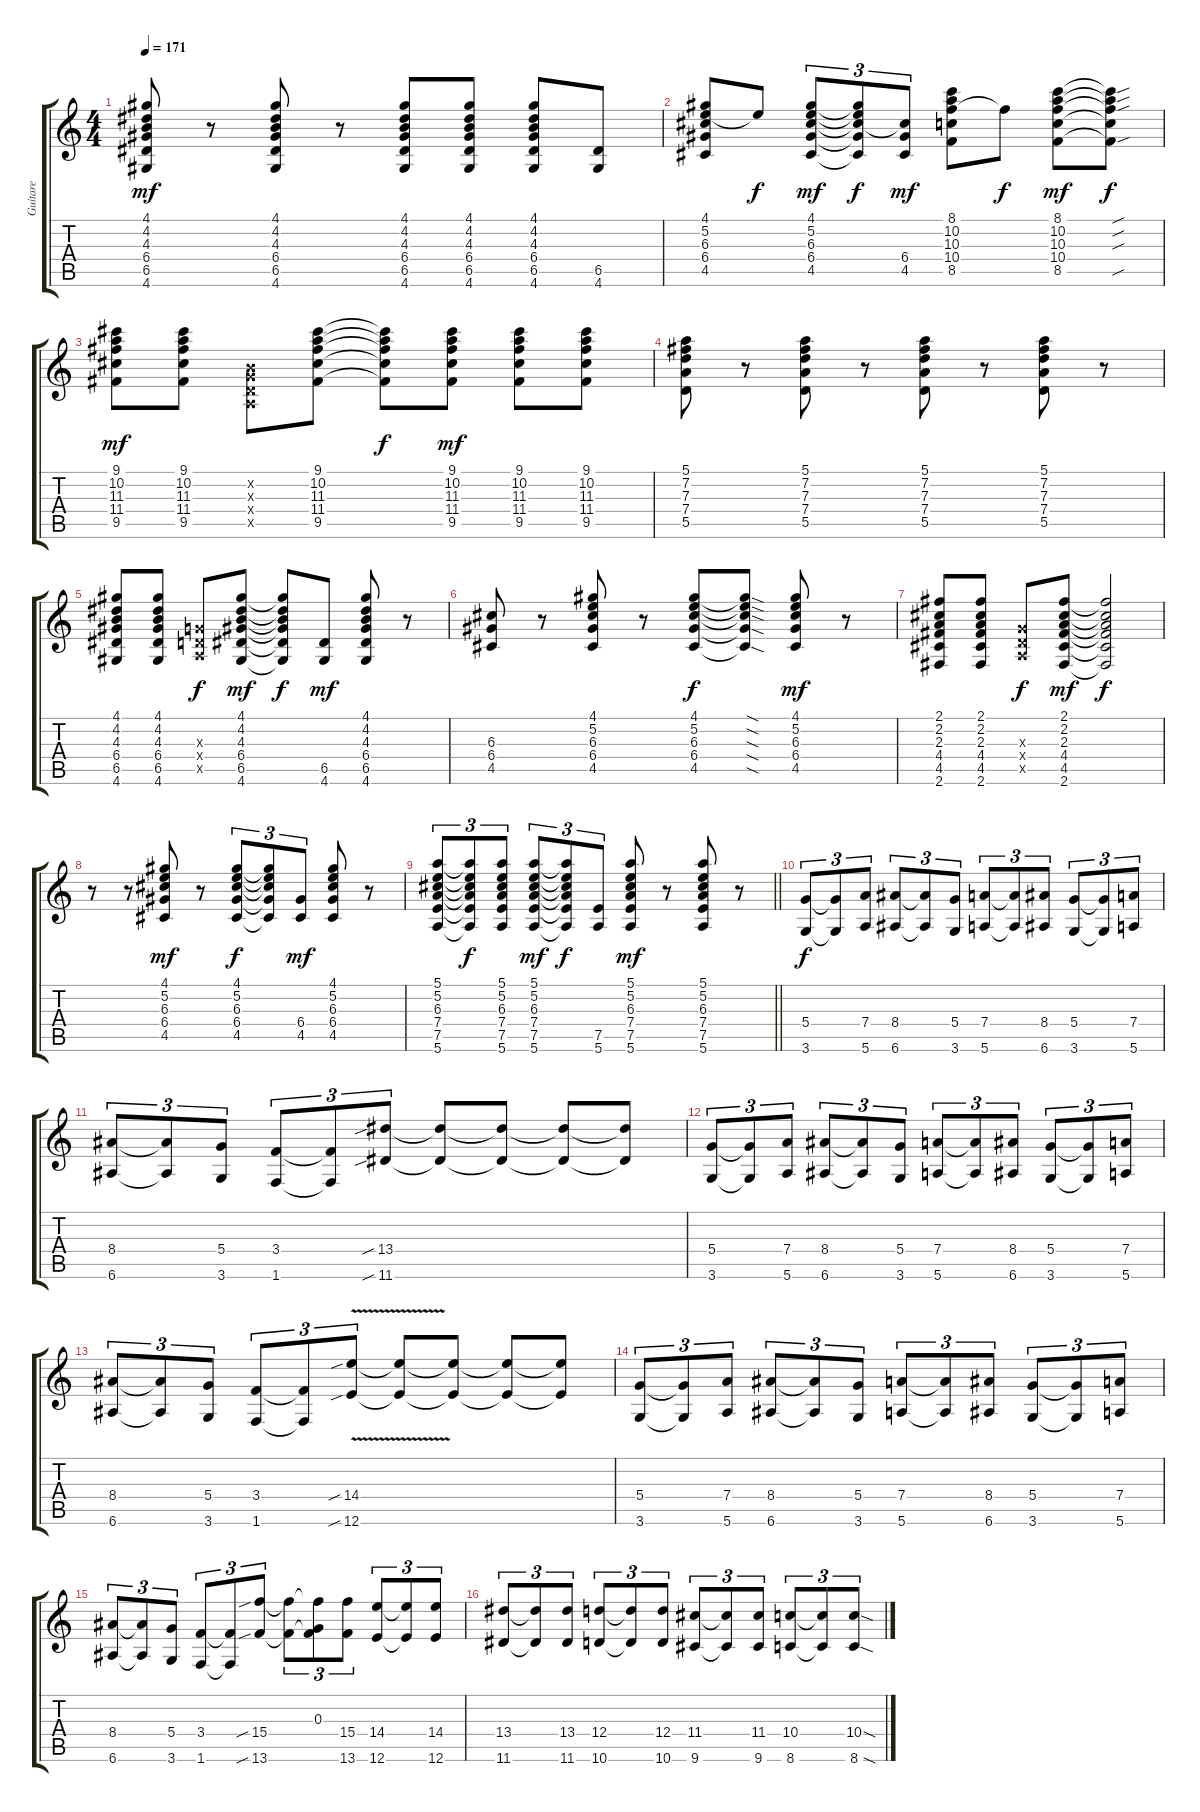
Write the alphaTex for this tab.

\track ("Guitare" "Guitare") {instrument distortionguitar}
\staff {score tabs}
\tuning (E4 B3 G3 D3 A2 E2) {hide}
\ts (4 4)
\tempo 171
\clef g2
\ks c
(4.1 4.2 4.3 6.4 6.5 4.6).8{dy mf} r.8 (4.1 4.2 4.3 6.4 6.5 4.6).8 r.8 (4.1 4.2 4.3 6.4 6.5 4.6).8 (4.1 4.2 4.3 6.4 6.5 4.6).8 (4.1 4.2 4.3 6.4 6.5 4.6).8 (6.5 4.6).8 |
(4.1 5.2 6.3 6.4 4.5).8 5.2{t}.8{dy f} (4.1 5.2 6.3 6.4 4.5).8{tu (3 2) dy mf} (4.1{t} 5.2{t} 6.3{t} 6.4{t} 4.5{t}).8{tu (3 2) dy f} (6.3{t} 6.4 4.5).8{tu (3 2) dy mf} (8.1 10.2 10.3 10.4 8.5).8 10.3{t}.8{dy f} (8.1 10.2 10.3 10.4 8.5).8{dy mf} (8.1{sou t} 10.2{sou t} 10.3{sou t} 10.4{t} 8.5{sou t}).8{dy f} |
(9.1 10.2 11.3 11.4 9.5).8{dy mf} (9.1 10.2 11.3 11.4 9.5).8 (0.2{x} 0.3{x} 0.4{x} 0.5{x}).8 (9.1 10.2 11.3 11.4 9.5).8 (9.1{t} 10.2{t} 11.3{t} 11.4{t} 9.5{t}).8{dy f} (9.1 10.2 11.3 11.4 9.5).8{dy mf} (9.1 10.2 11.3 11.4 9.5).8 (9.1 10.2 11.3 11.4 9.5).8 |
(5.1 7.2 7.3 7.4 5.5).8 r.8 (5.1 7.2 7.3 7.4 5.5).8 r.8 (5.1 7.2 7.3 7.4 5.5).8 r.8 (5.1 7.2 7.3 7.4 5.5).8 r.8 |
(4.1 4.2 4.3 6.4 6.5 4.6).8 (4.1 4.2 4.3 6.4 6.5 4.6).8 (0.3{x} 0.4{x} 0.5{x}).8{dy f} (4.1 4.2 4.3 6.4 6.5 4.6).8{dy mf} (4.1{t} 4.2{t} 4.3{t} 6.4{t} 6.5{t} 4.6{t}).8{dy f} (6.5 4.6).8{dy mf} (4.1 4.2 4.3 6.4 6.5 4.6).8 r.8 |
(6.3 6.4 4.5).8 r.8 (4.1 5.2 6.3 6.4 4.5).8 r.8 (4.1 5.2 6.3 6.4 4.5).8{dy f} (4.1{sod t} 5.2{sod t} 6.3{sod t} 6.4{sod t} 4.5{sod t}).8 (4.1 5.2 6.3 6.4 4.5).8{dy mf} r.8 |
(2.1 2.2 2.3 4.4 4.5 2.6).8 (2.1 2.2 2.3 4.4 4.5 2.6).8 (0.3{x} 0.4{x} 0.5{x}).8{dy f} (2.1 2.2 2.3 4.4 4.5 2.6).8{dy mf} (2.1{t} 2.2{t} 2.3{t} 4.4{t} 4.5{t} 2.6{t}).2{dy f} |
r.8 r.8 (4.1 5.2 6.3 6.4 4.5).8{dy mf} r.8 (4.1 5.2 6.3 6.4 4.5).8{tu (3 2) dy f} (4.1{t} 5.2{t} 6.3{t} 6.4{t} 4.5{t}).8{tu (3 2)} (6.4 4.5).8{tu (3 2) dy mf} (4.1 5.2 6.3 6.4 4.5).8 r.8 |
\barLineRight lightlight
(5.1 5.2 6.3 7.4 7.5 5.6).8{tu (3 2)} (5.1{t} 5.2{t} 6.3{t} 7.4{t} 7.5{t} 5.6{t}).8{tu (3 2) dy f} (5.1 5.2 6.3 7.4 7.5 5.6).8{tu (3 2)} (5.1 5.2 6.3 7.4 7.5 5.6).8{tu (3 2) dy mf} (5.1{t} 5.2{t} 6.3{t} 7.4{t} 7.5{t} 5.6{t}).8{tu (3 2) dy f} (7.5 5.6).8{tu (3 2)} (5.1 5.2 6.3 7.4 7.5 5.6).8{dy mf} r.8 (5.1 5.2 6.3 7.4 7.5 5.6).8 r.8 |
\section ("" "")
(5.4 3.6).8{tu (3 2) dy f volume 11 instrument distortionguitar} (5.4{t} 3.6{t}).8{tu (3 2)} (7.4 5.6).8{tu (3 2)} (8.4 6.6).8{tu (3 2)} (8.4{t} 6.6{t}).8{tu (3 2)} (5.4 3.6).8{tu (3 2)} (7.4 5.6).8{tu (3 2)} (7.4{t} 5.6{t}).8{tu (3 2)} (8.4 6.6).8{tu (3 2)} (5.4 3.6).8{tu (3 2)} (5.4{t} 3.6{t}).8{tu (3 2)} (7.4 5.6).8{tu (3 2)} |
(8.4 6.6).8{tu (3 2)} (8.4{t} 6.6{t}).8{tu (3 2)} (5.4 3.6).8{tu (3 2)} (3.4 1.6).8{tu (3 2)} (3.4{t} 1.6{t}).8{tu (3 2)} (13.4{sib} 11.6{sib}).8{tu (3 2)} (13.4{t} 11.6{t}).8 (13.4{t} 11.6{t}).8 (13.4{t} 11.6{t}).8 (13.4{t} 11.6{t}).8 |
(5.4 3.6).8{tu (3 2)} (5.4{t} 3.6{t}).8{tu (3 2)} (7.4 5.6).8{tu (3 2)} (8.4 6.6).8{tu (3 2)} (8.4{t} 6.6{t}).8{tu (3 2)} (5.4 3.6).8{tu (3 2)} (7.4 5.6).8{tu (3 2)} (7.4{t} 5.6{t}).8{tu (3 2)} (8.4 6.6).8{tu (3 2)} (5.4 3.6).8{tu (3 2)} (5.4{t} 3.6{t}).8{tu (3 2)} (7.4 5.6).8{tu (3 2)} |
(8.4 6.6).8{tu (3 2)} (8.4{t} 6.6{t}).8{tu (3 2)} (5.4 3.6).8{tu (3 2)} (3.4 1.6).8{tu (3 2)} (3.4{t} 1.6{t}).8{tu (3 2)} (14.4{v sib} 12.6{v sib}).8{tu (3 2)} (14.4{t} 12.6{t}).8 (14.4{t} 12.6{t}).8 (14.4{t} 12.6{t}).8 (14.4{t} 12.6{t}).8 |
(5.4 3.6).8{tu (3 2)} (5.4{t} 3.6{t}).8{tu (3 2)} (7.4 5.6).8{tu (3 2)} (8.4 6.6).8{tu (3 2)} (8.4{t} 6.6{t}).8{tu (3 2)} (5.4 3.6).8{tu (3 2)} (7.4 5.6).8{tu (3 2)} (7.4{t} 5.6{t}).8{tu (3 2)} (8.4 6.6).8{tu (3 2)} (5.4 3.6).8{tu (3 2)} (5.4{t} 3.6{t}).8{tu (3 2)} (7.4 5.6).8{tu (3 2)} |
(8.4 6.6).8{tu (3 2)} (8.4{t} 6.6{t}).8{tu (3 2)} (5.4 3.6).8{tu (3 2)} (3.4 1.6).8{tu (3 2)} (3.4{t} 1.6{t}).8{tu (3 2)} (15.4{sib} 13.6{sib}).8{tu (3 2)} (15.4{t} 13.6{t}).8{tu (3 2)} (0.3 15.4{t} 13.6{t}).8{tu (3 2)} (15.4 13.6).8{tu (3 2)} (14.4 12.6).8{tu (3 2)} (14.4{t} 12.6{t}).8{tu (3 2)} (14.4 12.6).8{tu (3 2)} |
(13.4 11.6).8{tu (3 2)} (13.4{t} 11.6{t}).8{tu (3 2)} (13.4 11.6).8{tu (3 2)} (12.4 10.6).8{tu (3 2)} (12.4{t} 10.6{t}).8{tu (3 2)} (12.4 10.6).8{tu (3 2)} (11.4 9.6).8{tu (3 2)} (11.4{t} 9.6{t}).8{tu (3 2)} (11.4 9.6).8{tu (3 2)} (10.4 8.6).8{tu (3 2)} (10.4{t} 8.6{t}).8{tu (3 2)} (10.4{sod} 8.6{sod}).8{tu (3 2)}
